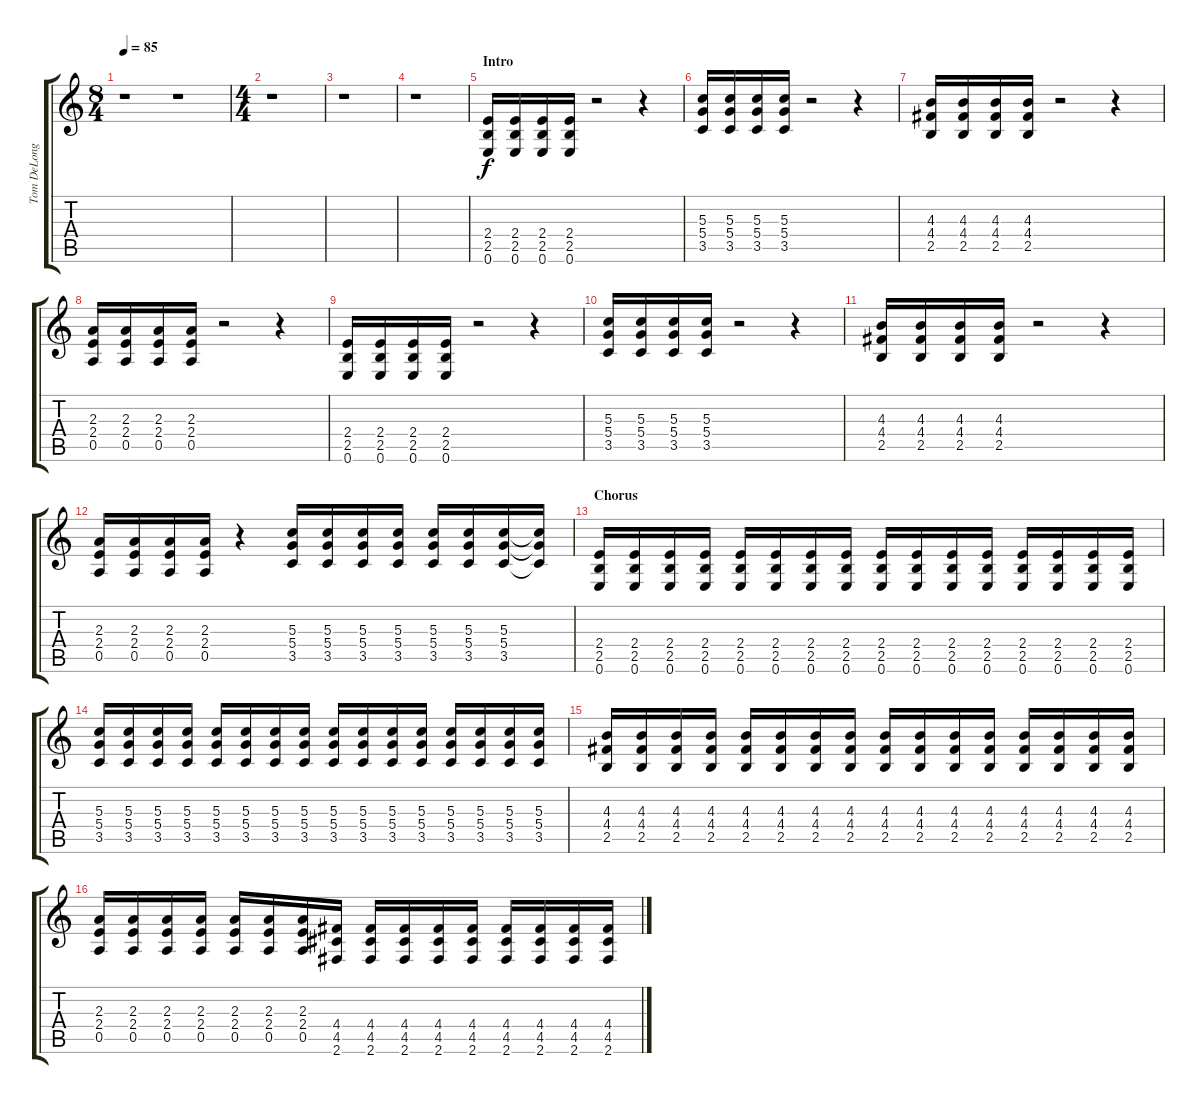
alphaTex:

\track ("Tom DeLonge" "Tom DeLong") {instrument distortionguitar}
\staff {score tabs}
\tuning (E4 B3 G3 D3 A2 E2) {hide}
\ts (8 4)
\tempo 85
\clef g2
\ks c
r.1{dy f} r.1 |
\ts (4 4)
r.1 |
r.1 |
r.1 |
\section ("" "Intro")
(2.4 2.5 0.6).16 (2.4 2.5 0.6).16 (2.4 2.5 0.6).16 (2.4 2.5 0.6).16 r.2 r.4 |
(5.3 5.4 3.5).16 (5.3 5.4 3.5).16 (5.3 5.4 3.5).16 (5.3 5.4 3.5).16 r.2 r.4 |
(4.3 4.4 2.5).16 (4.3 4.4 2.5).16 (4.3 4.4 2.5).16 (4.3 4.4 2.5).16 r.2 r.4 |
(2.3 2.4 0.5).16 (2.3 2.4 0.5).16 (2.3 2.4 0.5).16 (2.3 2.4 0.5).16 r.2 r.4 |
(2.4 2.5 0.6).16 (2.4 2.5 0.6).16 (2.4 2.5 0.6).16 (2.4 2.5 0.6).16 r.2 r.4 |
(5.3 5.4 3.5).16 (5.3 5.4 3.5).16 (5.3 5.4 3.5).16 (5.3 5.4 3.5).16 r.2 r.4 |
(4.3 4.4 2.5).16 (4.3 4.4 2.5).16 (4.3 4.4 2.5).16 (4.3 4.4 2.5).16 r.2 r.4 |
(2.3 2.4 0.5).16 (2.3 2.4 0.5).16 (2.3 2.4 0.5).16 (2.3 2.4 0.5).16 r.4 (5.3 5.4 3.5).16 (5.3 5.4 3.5).16 (5.3 5.4 3.5).16 (5.3 5.4 3.5).16 (5.3 5.4 3.5).16 (5.3 5.4 3.5).16 (5.3 5.4 3.5).16 (5.3{t} 5.4{t} 3.5{t}).16 |
\section ("" "Chorus")
(2.4 2.5 0.6).16 (2.4 2.5 0.6).16 (2.4 2.5 0.6).16 (2.4 2.5 0.6).16 (2.4 2.5 0.6).16 (2.4 2.5 0.6).16 (2.4 2.5 0.6).16 (2.4 2.5 0.6).16 (2.4 2.5 0.6).16 (2.4 2.5 0.6).16 (2.4 2.5 0.6).16 (2.4 2.5 0.6).16 (2.4 2.5 0.6).16 (2.4 2.5 0.6).16 (2.4 2.5 0.6).16 (2.4 2.5 0.6).16 |
(5.3 5.4 3.5).16 (5.3 5.4 3.5).16 (5.3 5.4 3.5).16 (5.3 5.4 3.5).16 (5.3 5.4 3.5).16 (5.3 5.4 3.5).16 (5.3 5.4 3.5).16 (5.3 5.4 3.5).16 (5.3 5.4 3.5).16 (5.3 5.4 3.5).16 (5.3 5.4 3.5).16 (5.3 5.4 3.5).16 (5.3 5.4 3.5).16 (5.3 5.4 3.5).16 (5.3 5.4 3.5).16 (5.3 5.4 3.5).16 |
(4.3 4.4 2.5).16 (4.3 4.4 2.5).16 (4.3 4.4 2.5).16 (4.3 4.4 2.5).16 (4.3 4.4 2.5).16 (4.3 4.4 2.5).16 (4.3 4.4 2.5).16 (4.3 4.4 2.5).16 (4.3 4.4 2.5).16 (4.3 4.4 2.5).16 (4.3 4.4 2.5).16 (4.3 4.4 2.5).16 (4.3 4.4 2.5).16 (4.3 4.4 2.5).16 (4.3 4.4 2.5).16 (4.3 4.4 2.5).16 |
(2.3 2.4 0.5).16 (2.3 2.4 0.5).16 (2.3 2.4 0.5).16 (2.3 2.4 0.5).16 (2.3 2.4 0.5).16 (2.3 2.4 0.5).16 (2.3 2.4 0.5).16 (4.4 4.5 2.6).16 (4.4 4.5 2.6).16 (4.4 4.5 2.6).16 (4.4 4.5 2.6).16 (4.4 4.5 2.6).16 (4.4 4.5 2.6).16 (4.4 4.5 2.6).16 (4.4 4.5 2.6).16 (4.4 4.5 2.6).16
